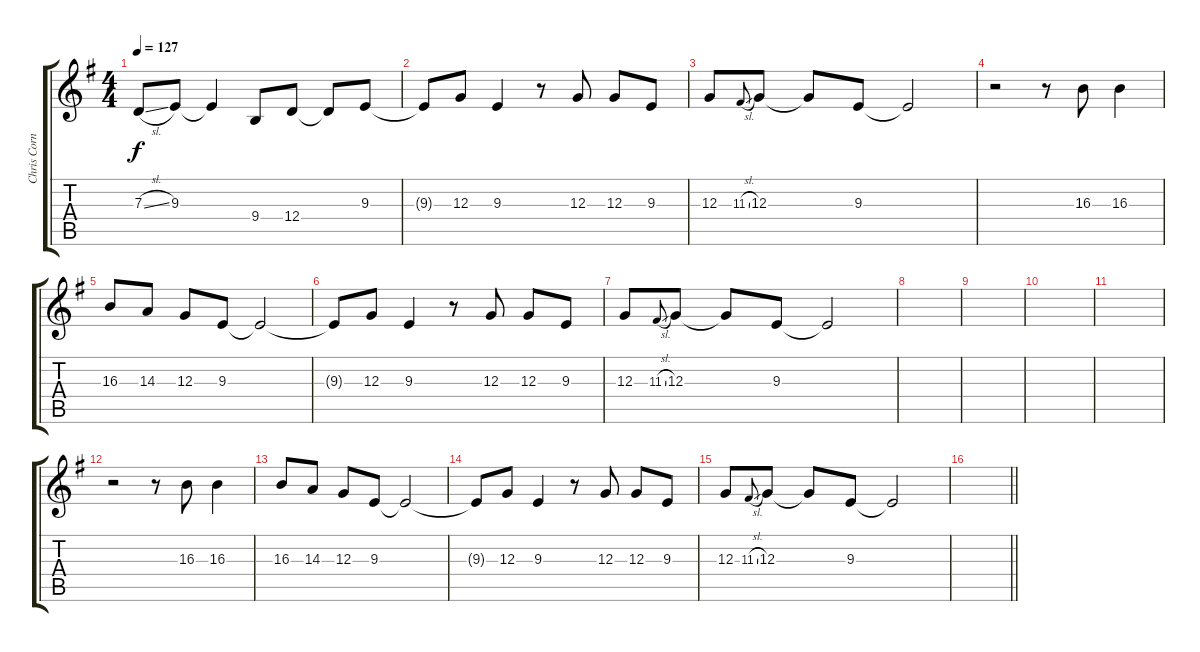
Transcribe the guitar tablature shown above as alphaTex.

\track ("Chris Cornell" "Chris Corn") {instrument choiraahs}
\staff {score tabs}
\tuning (E4 B3 G3 D3 A2 E2) {hide}
\ts (4 4)
\tempo 127
\clef g2
\ks eminor
7.3{sl}.8{dy f} 9.3.8 9.3{t}.4 9.4.8 12.4.8 12.4{t}.8 9.3.8 |
9.3{t}.8 12.3.8 9.3.4 r.8 12.3.8 12.3.8 9.3.8 |
12.3.8 11.3{sl}.8{gr onbeat} 12.3.8 12.3{t}.8 9.3.8 9.3{t}.2 |
r.2 r.8 16.3.8 16.3.4 |
16.3.8 14.3.8 12.3.8 9.3.8 9.3{t}.2 |
9.3{t}.8 12.3.8 9.3.4 r.8 12.3.8 12.3.8 9.3.8 |
12.3.8 11.3{sl}.8{gr onbeat} 12.3.8 12.3{t}.8 9.3.8 9.3{t}.2 |
|
|
|
|
r.2 r.8 16.3.8 16.3.4 |
16.3.8 14.3.8 12.3.8 9.3.8 9.3{t}.2 |
9.3{t}.8 12.3.8 9.3.4 r.8 12.3.8 12.3.8 9.3.8 |
12.3.8 11.3{sl}.8{gr onbeat} 12.3.8 12.3{t}.8 9.3.8 9.3{t}.2 |
\barLineRight lightlight
